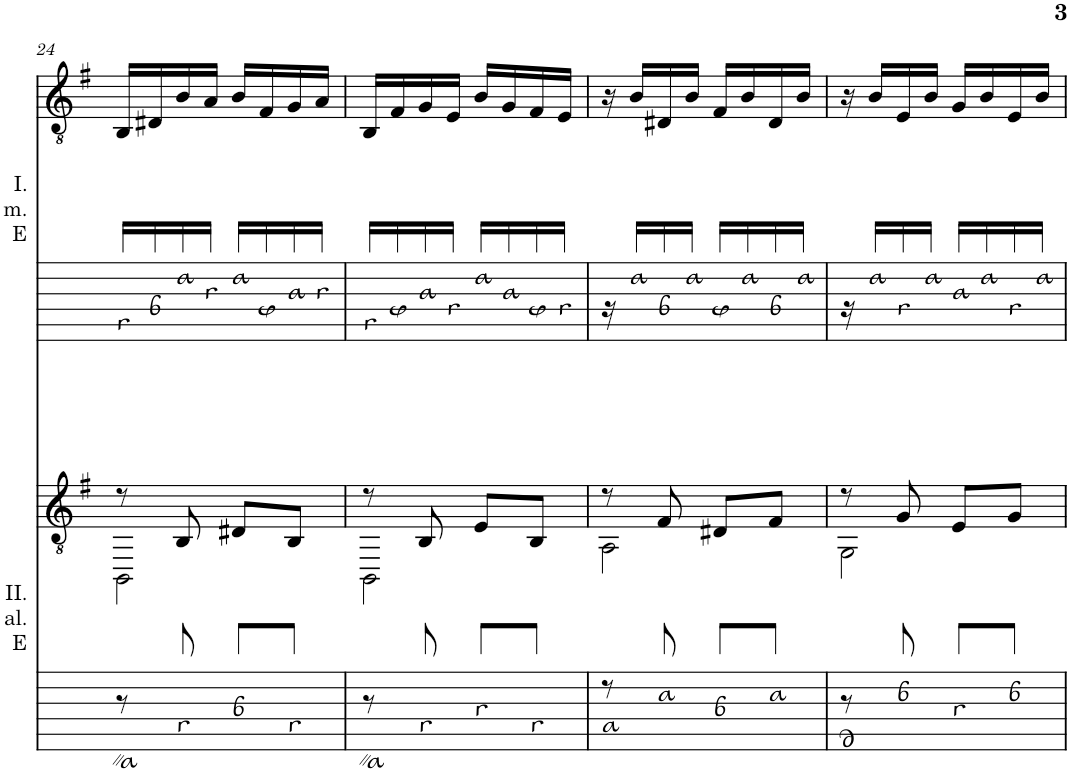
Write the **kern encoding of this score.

**kern	**kern	**kern	**kern
*part2	*part2	*part1	*part1
*staff4	*staff3	*staff2	*staff1
*I"II. arch lute in E	*	*I"I. man dora in E	*
*I'II. al. E	*	*I'I. m. E	*
!!LO:PB:g=z
*	*clefGv2	*	*clefGv2
*k[f#]	*k[f#]	*k[f#]	*k[f#]
*M2/4	*M2/4	*M2/4	*M2/4
=24	=24	=24	=24
*^	*^	*	*
8r	2BBB	8r	2BBB\	16BB/LL	16BB/LL
.	.	.	.	16D#X/	16D#X/
8BB/	.	8BB/	.	16B/	16B/
.	.	.	.	16A/JJ	16A/JJ
8D#X/L	.	8D#X/L	.	16B/LL	16B/LL
.	.	.	.	16F#/	16F#/
8BB/J	.	8BB/J	.	16G/	16G/
.	.	.	.	16A/JJ	16A/JJ
=25	=25	=25	=25	=25	=25
8r	2BBB	8r	2BBB\	16BB/LL	16BB/LL
.	.	.	.	16F#/	16F#/
8BB/	.	8BB/	.	16G/	16G/
.	.	.	.	16E/JJ	16E/JJ
8E/L	.	8E/L	.	16B/LL	16B/LL
.	.	.	.	16G/	16G/
8BB/J	.	8BB/J	.	16F#/	16F#/
.	.	.	.	16E/JJ	16E/JJ
=26	=26	=26	=26	=26	=26
8r	2AA	8r	2AA\	16r	16r
.	.	.	.	16B/LL	16B/LL
8F#/	.	8F#/	.	16D#X/	16D#X/
.	.	.	.	16B/JJ	16B/JJ
8D#X/L	.	8D#X/L	.	16F#/LL	16F#/LL
.	.	.	.	16B/	16B/
8F#/J	.	8F#/J	.	16D#/	16D#/
.	.	.	.	16B/JJ	16B/JJ
=27	=27	=27	=27	=27	=27
8r	2GG	8r	2GG\	16r	16r
.	.	.	.	16B/LL	16B/LL
8G/	.	8G/	.	16E/	16E/
.	.	.	.	16B/JJ	16B/JJ
8E/L	.	8E/L	.	16G/LL	16G/LL
.	.	.	.	16B/	16B/
8G/J	.	8G/J	.	16E/	16E/
.	.	.	.	16B/JJ	16B/JJ
*v	*v	*	*	*	*
*	*v	*v	*	*
=	=	=	=
*-	*-	*-	*-
